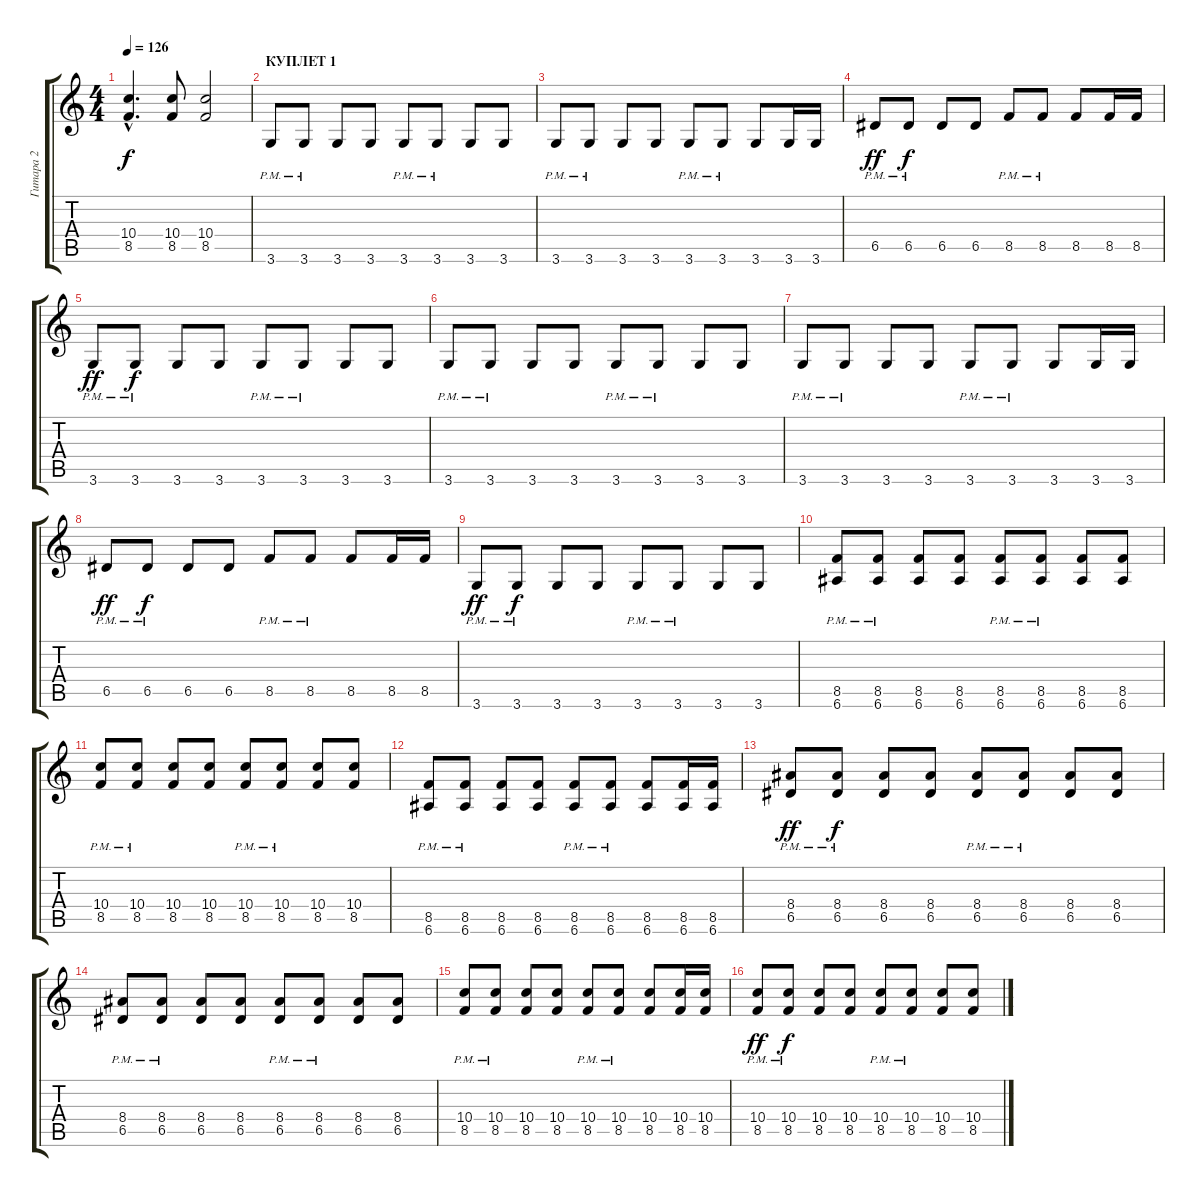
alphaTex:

\track ("Гитара 2" "Гитара 2") {instrument distortionguitar}
\staff {score tabs}
\tuning (E4 B3 G3 D3 A2 E2) {hide}
\ts (4 4)
\tempo 126
\clef g2
\ks c
(10.4{hac} 8.5{hac}).4{d dy f} (10.4 8.5).8 (10.4 8.5).2 |
\section ("" "КУПЛЕТ 1")
3.6{pm}.8 3.6{pm}.8 3.6.8 3.6.8 3.6{pm}.8 3.6{pm}.8 3.6.8 3.6.8 |
3.6{pm}.8 3.6{pm}.8 3.6.8 3.6.8 3.6{pm}.8 3.6{pm}.8 3.6.8 3.6.16 3.6.16 |
6.5{pm}.8{dy ff} 6.5{pm}.8{dy f} 6.5.8 6.5.8 8.5{pm}.8 8.5{pm}.8 8.5.8 8.5.16 8.5.16 |
3.6{pm}.8{dy ff} 3.6{pm}.8{dy f} 3.6.8 3.6.8 3.6{pm}.8 3.6{pm}.8 3.6.8 3.6.8 |
3.6{pm}.8 3.6{pm}.8 3.6.8 3.6.8 3.6{pm}.8 3.6{pm}.8 3.6.8 3.6.8 |
3.6{pm}.8 3.6{pm}.8 3.6.8 3.6.8 3.6{pm}.8 3.6{pm}.8 3.6.8 3.6.16 3.6.16 |
6.5{pm}.8{dy ff} 6.5{pm}.8{dy f} 6.5.8 6.5.8 8.5{pm}.8 8.5{pm}.8 8.5.8 8.5.16 8.5.16 |
3.6{pm}.8{dy ff} 3.6{pm}.8{dy f} 3.6.8 3.6.8 3.6{pm}.8 3.6{pm}.8 3.6.8 3.6.8 |
(8.5{pm} 6.6{pm}).8 (8.5{pm} 6.6{pm}).8 (8.5 6.6).8 (8.5 6.6).8 (8.5{pm} 6.6{pm}).8 (8.5{pm} 6.6{pm}).8 (8.5 6.6).8 (8.5 6.6).8 |
(10.4{pm} 8.5{pm}).8 (10.4{pm} 8.5{pm}).8 (10.4 8.5).8 (10.4 8.5).8 (10.4{pm} 8.5{pm}).8 (10.4{pm} 8.5{pm}).8 (10.4 8.5).8 (10.4 8.5).8 |
(8.5{pm} 6.6{pm}).8 (8.5{pm} 6.6{pm}).8 (8.5 6.6).8 (8.5 6.6).8 (8.5{pm} 6.6{pm}).8 (8.5{pm} 6.6{pm}).8 (8.5 6.6).8 (8.5 6.6).16 (8.5 6.6).16 |
(8.4{pm} 6.5{pm}).8{dy ff} (8.4{pm} 6.5{pm}).8{dy f} (8.4 6.5).8 (8.4 6.5).8 (8.4{pm} 6.5{pm}).8 (8.4{pm} 6.5{pm}).8 (8.4 6.5).8 (8.4 6.5).8 |
(8.4{pm} 6.5{pm}).8 (8.4{pm} 6.5{pm}).8 (8.4 6.5).8 (8.4 6.5).8 (8.4{pm} 6.5{pm}).8 (8.4{pm} 6.5{pm}).8 (8.4 6.5).8 (8.4 6.5).8 |
(10.4{pm} 8.5{pm}).8 (10.4{pm} 8.5{pm}).8 (10.4 8.5).8 (10.4 8.5).8 (10.4{pm} 8.5{pm}).8 (10.4{pm} 8.5{pm}).8 (10.4 8.5).8 (10.4 8.5).16 (10.4 8.5).16 |
(10.4{pm} 8.5{pm}).8{dy ff} (10.4{pm} 8.5{pm}).8{dy f} (10.4 8.5).8 (10.4 8.5).8 (10.4{pm} 8.5{pm}).8 (10.4{pm} 8.5{pm}).8 (10.4 8.5).8 (10.4 8.5).8
